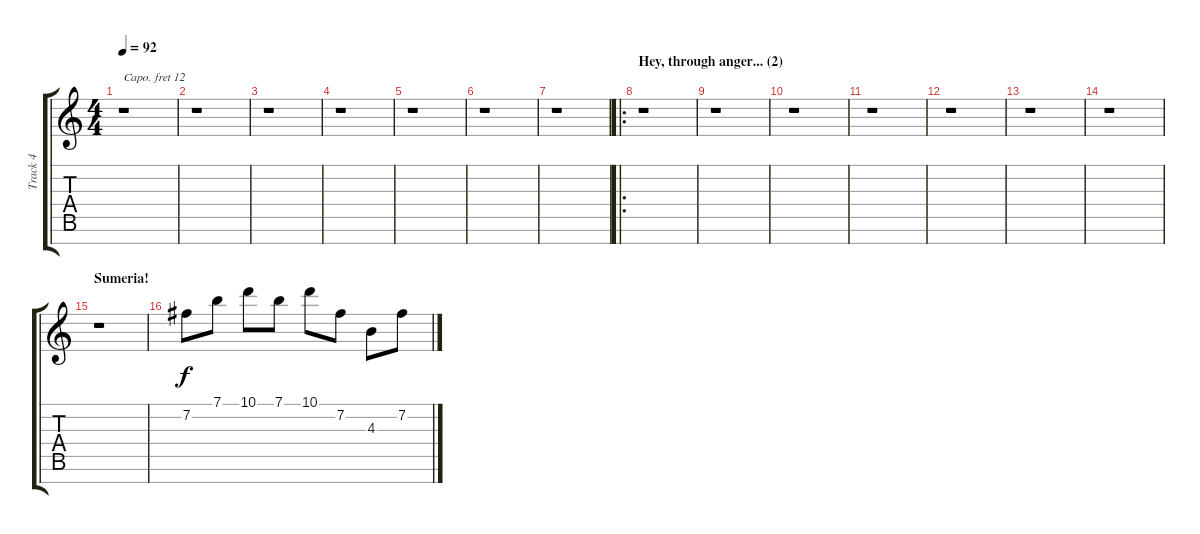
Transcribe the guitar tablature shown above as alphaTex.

\track ("Track 4" "Track 4") {instrument celesta}
\staff {score tabs}
\capo 12
\tuning (E4 B3 G3 D3 A2 E2 B1) {hide}
\ts (4 4)
\tempo 92
\clef g2
\ks c
r.1{dy f} |
r.1 |
r.1 |
r.1 |
r.1 |
r.1 |
r.1 |
\ro
\section ("" "Hey, through anger... (2)")
r.1 |
r.1 |
r.1 |
r.1 |
r.1 |
r.1 |
r.1 |
\section ("" "Sumeria!")
r.1 |
7.2.8 7.1.8 10.1.8 7.1.8 10.1.8 7.2.8 4.3.8 7.2.8
